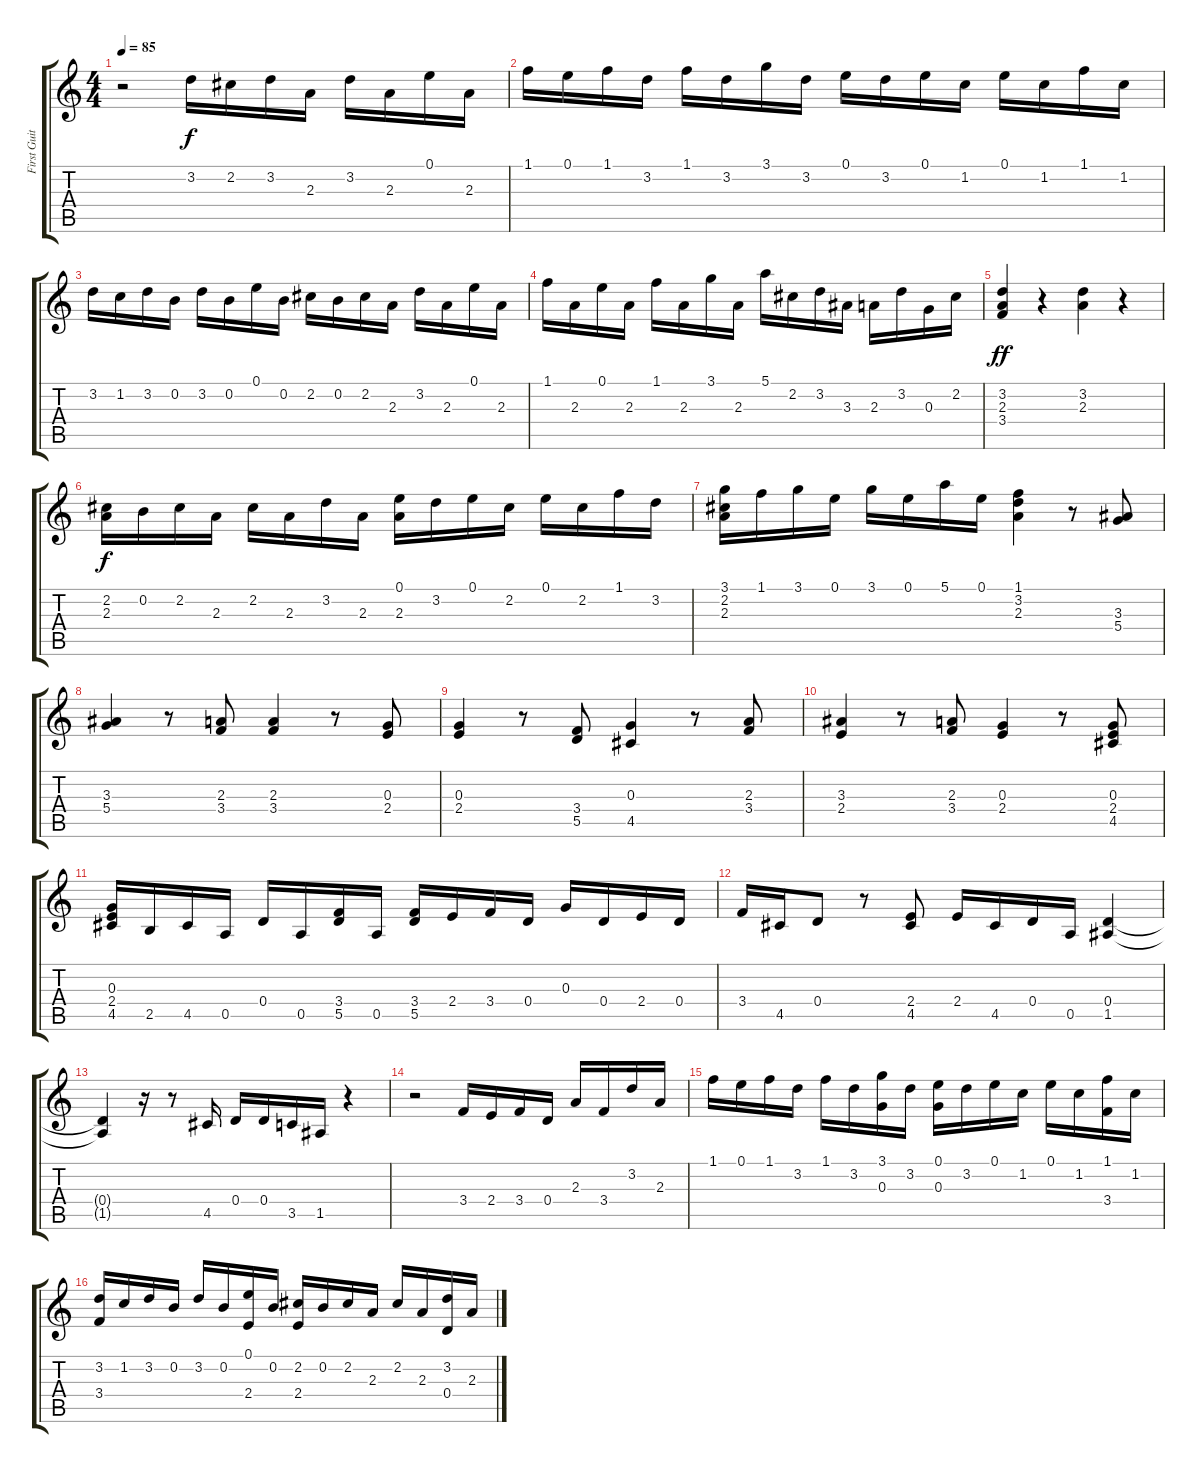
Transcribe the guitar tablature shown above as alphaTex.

\track ("First Guitar" "First Guit") {instrument electricguitarjazz}
\staff {score tabs}
\tuning (E4 B3 G3 D3 A2 E2) {hide}
\ts (4 4)
\tempo 85
\clef g2
\ks c
r.2{dy f instrument electricguitarjazz} 3.2.16 2.2.16 3.2.16 2.3.16 3.2.16 2.3.16 0.1.16 2.3.16 |
1.1.16 0.1.16 1.1.16 3.2.16 1.1.16 3.2.16 3.1.16 3.2.16 0.1.16 3.2.16 0.1.16 1.2.16 0.1.16 1.2.16 1.1.16 1.2.16 |
3.2.16 1.2.16 3.2.16 0.2.16 3.2.16 0.2.16 0.1.16 0.2.16 2.2.16 0.2.16 2.2.16 2.3.16 3.2.16 2.3.16 0.1.16 2.3.16 |
1.1.16 2.3.16 0.1.16 2.3.16 1.1.16 2.3.16 3.1.16 2.3.16 5.1.16 2.2.16 3.2.16 3.3.16 2.3.16 3.2.16 0.3.16 2.2.16 |
(3.2 2.3 3.4).4{dy ff} r.4 (3.2 2.3).4 r.4 |
(2.2 2.3).16{dy f} 0.2.16 2.2.16 2.3.16 2.2.16 2.3.16 3.2.16 2.3.16 (0.1 2.3).16 3.2.16 0.1.16 2.2.16 0.1.16 2.2.16 1.1.16 3.2.16 |
(3.1 2.2 2.3).16 1.1.16 3.1.16 0.1.16 3.1.16 0.1.16 5.1.16 0.1.16 (1.1 3.2 2.3).4 r.8 (3.3 5.4).8 |
(3.3 5.4).4 r.8 (2.3 3.4).8 (2.3 3.4).4 r.8 (0.3 2.4).8 |
(0.3 2.4).4 r.8 (3.4 5.5).8 (0.3 4.5).4 r.8 (2.3 3.4).8 |
(3.3 2.4).4 r.8 (2.3 3.4).8 (0.3 2.4).4 r.8 (0.3 2.4 4.5).8 |
(0.3 2.4 4.5).16 2.5.16 4.5.16 0.5.16 0.4.16 0.5.16 (3.4 5.5).16 0.5.16 (3.4 5.5).16 2.4.16 3.4.16 0.4.16 0.3.16 0.4.16 2.4.16 0.4.16 |
3.4.16 4.5.16 0.4.8 r.8 (2.4 4.5).8 2.4.16 4.5.16 0.4.16 0.5.16 (0.4 1.5).4 |
(0.4{t} 1.5{t}).4 r.16 r.8 4.5.16 0.4.16 0.4.16 3.5.16 1.5.16 r.4 |
r.2 3.4.16 2.4.16 3.4.16 0.4.16 2.3.16 3.4.16 3.2.16 2.3.16 |
1.1.16 0.1.16 1.1.16 3.2.16 1.1.16 3.2.16 (3.1 0.3).16 3.2.16 (0.1 0.3).16 3.2.16 0.1.16 1.2.16 0.1.16 1.2.16 (1.1 3.4).16 1.2.16 |
(3.2 3.4).16 1.2.16 3.2.16 0.2.16 3.2.16 0.2.16 (0.1 2.4).16 0.2.16 (2.2 2.4).16 0.2.16 2.2.16 2.3.16 2.2.16 2.3.16 (3.2 0.4).16 2.3.16
